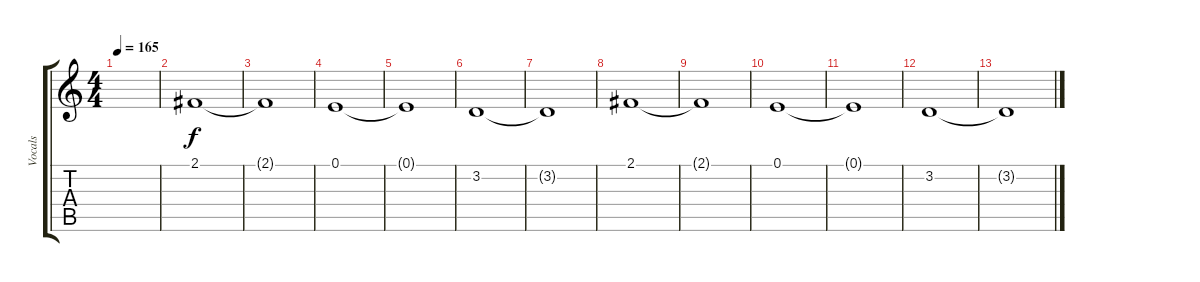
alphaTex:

\track ("Vocals" "Vocals") {instrument lead2sawtooth}
\staff {score tabs}
\tuning (E4 B3 G3 D3 A2 E2) {hide}
\ts (4 4)
\tempo 165
\clef g2
\ks c
|
2.1.1 |
2.1{t}.1 |
0.1.1 |
0.1{t}.1 |
3.2.1 |
3.2{t}.1 |
2.1.1 |
2.1{t}.1 |
0.1.1 |
0.1{t}.1 |
3.2.1 |
3.2{t}.1
